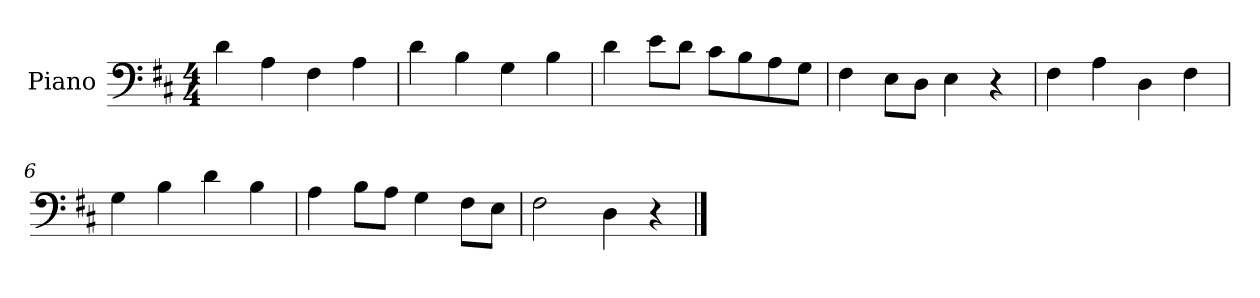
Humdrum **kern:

**kern
*part1
*staff1
*I"Piano
*I'Pno
*clefF4
*k[f#c#]
*D:
*M4/4
=1
4d\
4A\
4F#\
4A\
=2
4d\
4B\
4G\
4B\
=3
4d\
8e\L
8d\J
8c#\L
8B\
8A\
8G\J
=4
4F#\
8E\L
8D\J
4E\
4r
=5
4F#\
4A\
4D\
4F#\
=6
4G\
4B\
4d\
4B\
=7
4A\
8B\L
8A\J
4G\
8F#\L
8E\J
=8
2F#\
4D\
4r
==
*-
